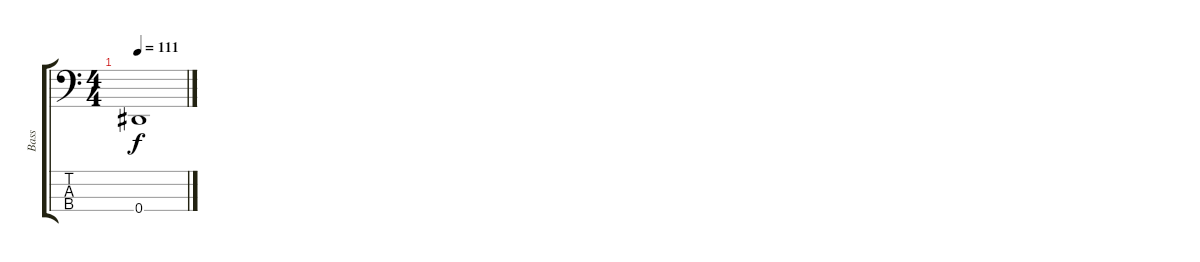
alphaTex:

\track ("Bass" "Bass") {instrument electricbassfinger}
\staff {score tabs}
\tuning (Gb2 Db2 Ab1 Eb1) {hide}
\ts (4 4)
\tempo 111
\clef f4
\ks c
0.4.1{dy f}
